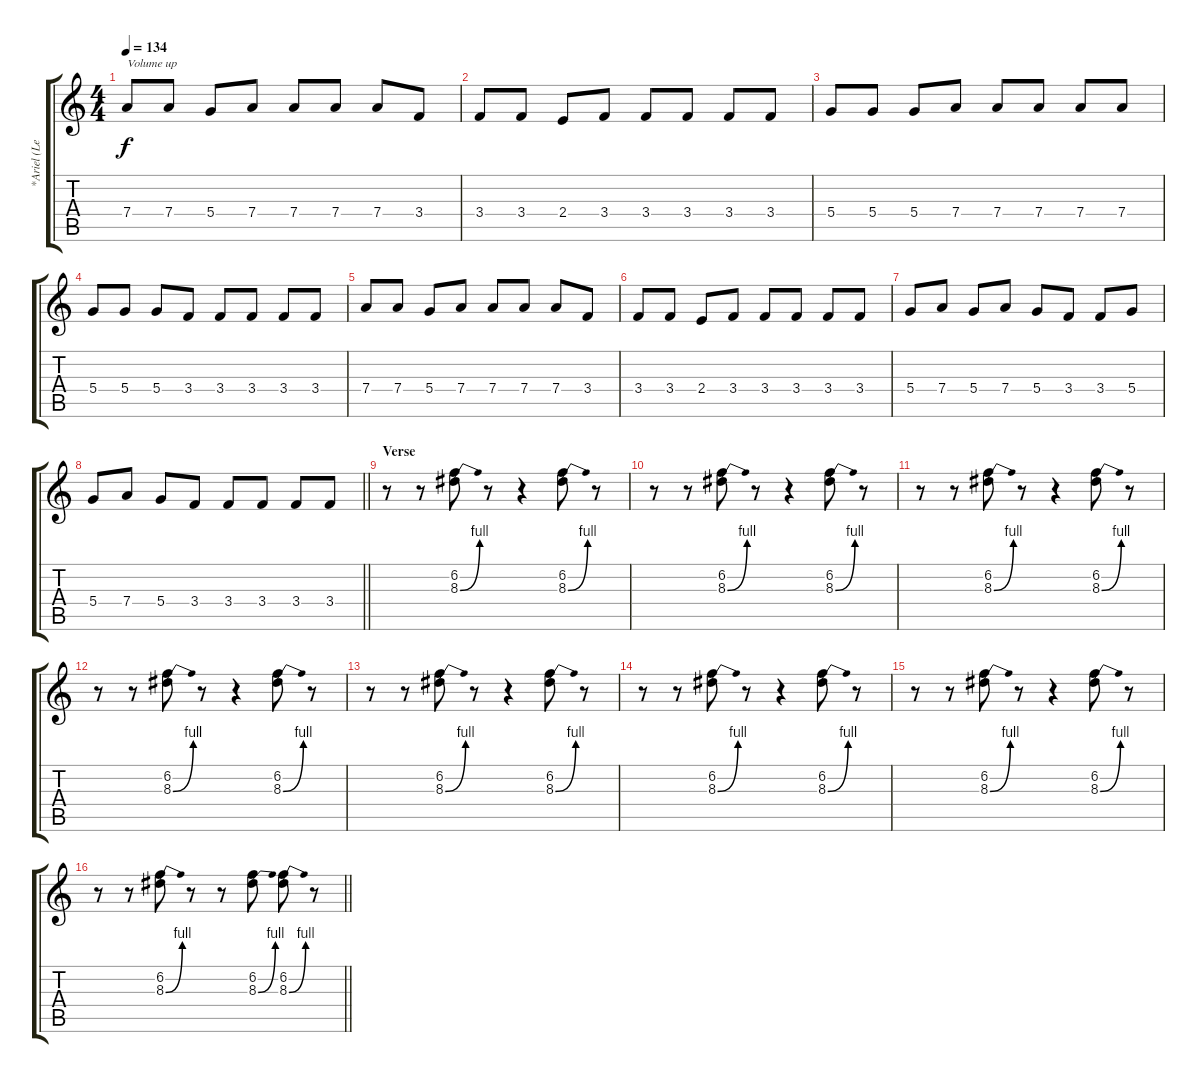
\track ("*Ariel (Lead Guitar 2)" "*Ariel (Le") {instrument overdrivenguitar}
\staff {score tabs}
\tuning (E4 B3 G3 D3 A2 E2) {hide}
\ts (4 4)
\section ("" "")
\tempo 134
\clef g2
\ks c
7.4.8{txt "Volume up" dy f volume 16} 7.4.8 5.4.8 7.4.8 7.4.8 7.4.8 7.4.8 3.4.8 |
3.4.8 3.4.8 2.4.8 3.4.8 3.4.8 3.4.8 3.4.8 3.4.8 |
5.4.8 5.4.8 5.4.8 7.4.8 7.4.8 7.4.8 7.4.8 7.4.8 |
5.4.8 5.4.8 5.4.8 3.4.8 3.4.8 3.4.8 3.4.8 3.4.8 |
7.4.8 7.4.8 5.4.8 7.4.8 7.4.8 7.4.8 7.4.8 3.4.8 |
3.4.8 3.4.8 2.4.8 3.4.8 3.4.8 3.4.8 3.4.8 3.4.8 |
5.4.8 7.4.8 5.4.8 7.4.8 5.4.8 3.4.8 3.4.8 5.4.8 |
\barLineRight lightlight
5.4.8 7.4.8 5.4.8 3.4.8 3.4.8 3.4.8 3.4.8 3.4.8 |
\section ("" "Verse")
r.8 r.8 (6.2 8.3{be (bend 0 0 60 4)}).8 r.8 r.4 (6.2 8.3{be (bend 0 0 60 4)}).8 r.8 |
r.8 r.8 (6.2 8.3{be (bend 0 0 60 4)}).8 r.8 r.4 (6.2 8.3{be (bend 0 0 60 4)}).8 r.8 |
r.8 r.8 (6.2 8.3{be (bend 0 0 60 4)}).8 r.8 r.4 (6.2 8.3{be (bend 0 0 60 4)}).8 r.8 |
r.8 r.8 (6.2 8.3{be (bend 0 0 60 4)}).8 r.8 r.4 (6.2 8.3{be (bend 0 0 60 4)}).8 r.8 |
r.8 r.8 (6.2 8.3{be (bend 0 0 60 4)}).8 r.8 r.4 (6.2 8.3{be (bend 0 0 60 4)}).8 r.8 |
r.8 r.8 (6.2 8.3{be (bend 0 0 60 4)}).8 r.8 r.4 (6.2 8.3{be (bend 0 0 60 4)}).8 r.8 |
r.8 r.8 (6.2 8.3{be (bend 0 0 60 4)}).8 r.8 r.4 (6.2 8.3{be (bend 0 0 60 4)}).8 r.8 |
\barLineRight lightlight
r.8 r.8 (6.2 8.3{be (bend 0 0 60 4)}).8 r.8 r.8 (6.2 8.3{be (bend 0 0 60 4)}).8 (6.2 8.3{be (bend 0 0 60 4)}).8 r.8
